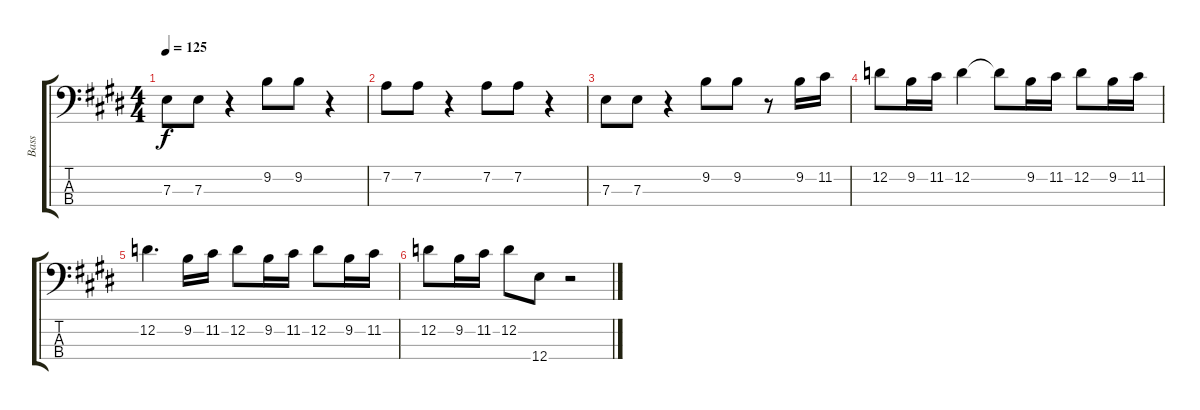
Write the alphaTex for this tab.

\track ("Bass" "Bass") {instrument electricbasspick}
\staff {score tabs}
\tuning (G2 D2 A1 E1) {hide}
\ts (4 4)
\tempo 125
\clef f4
\ks e
7.3.8{dy f} 7.3.8 r.4 9.2.8 9.2.8 r.4 |
7.2.8 7.2.8 r.4 7.2.8 7.2.8 r.4 |
7.3.8 7.3.8 r.4 9.2.8 9.2.8 r.8 9.2.16 11.2.16 |
12.2.8 9.2.16 11.2.16 12.2.4 12.2{t}.8 9.2.16 11.2.16 12.2.8 9.2.16 11.2.16 |
12.2.4{d} 9.2.16 11.2.16 12.2.8 9.2.16 11.2.16 12.2.8 9.2.16 11.2.16 |
12.2.8 9.2.16 11.2.16 12.2.8 12.4.8 r.2
